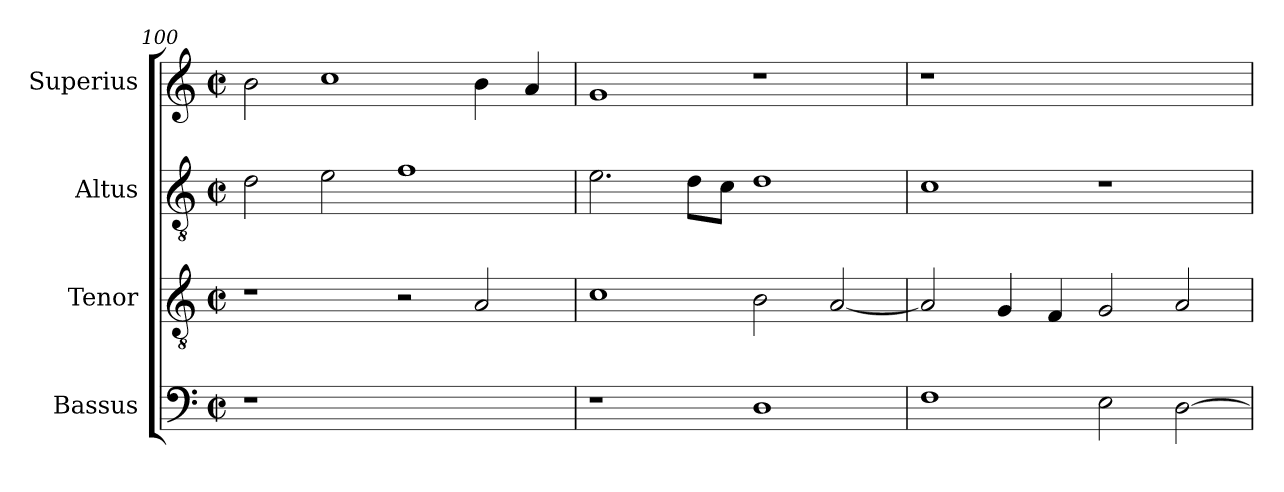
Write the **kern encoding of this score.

**kern	**kern	**kern	**kern
*part4	*part3	*part2	*part1
*staff4	*staff3	*staff2	*staff1
*I"Bassus	*I"Tenor	*I"Altus	*I"Superius
*I'B.	*I'T.	*	*I'S.
*clefF4	*clefGv2	*clefGv2	*clefG2
*	*ITrd7c12	*ITrd7c12	*
*k[]	*k[]	*k[]	*k[]
*C:	*C:	*C:	*C:
*M2/2	*M2/2	*M2/2	*M2/2
*met(c|)	*met(c|)	*met(c|)	*met(c|)
=100	=100	=100	=100
!LO:N:vis=1	!	!	!
1r	1r	2Di\	2bi\
.	.	2Ei\	1cci
1ryy	2r	1Fi	.
.	2AAi/	.	4bi\
.	.	.	4ai/
=101	=101	=101	=101
1r	1Ci	2.Ei\	1gi
.	.	8Di\L	.
.	.	8Ci\J	.
1Di	2BBi\	1Di	1r
.	[<2AAi/	.	.
!!LO:PB:g=z
=102	=102	=102	=102
!	!	!	!LO:N:vis=1
1Fi	2AAi/]	1Ci	1r
.	4GGi/	.	.
.	4FFi/	.	.
2Ei\	2GGi/	1r	1ryy
[>2Di\	2AAi/	.	.
=	=	=	=
*-	*-	*-	*-
